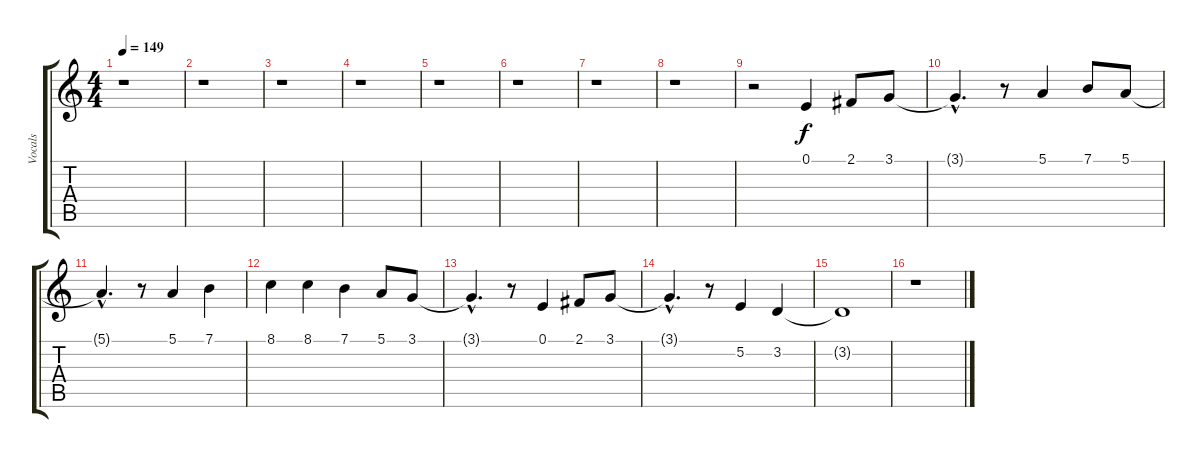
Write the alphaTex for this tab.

\track ("Vocals" "Vocals") {instrument brightacousticpiano}
\staff {score tabs}
\tuning (E4 B3 G3 D3 A2 E2) {hide}
\ts (4 4)
\tempo 149
\clef g2
\ks c
r.1{dy f instrument brightacousticpiano} |
r.1 |
r.1 |
r.1 |
r.1 |
r.1 |
r.1 |
r.1 |
r.2 0.1.4 2.1.8 3.1.8 |
3.1{hac t}.4{d} r.8 5.1.4 7.1.8 5.1.8 |
5.1{hac t}.4{d} r.8 5.1.4 7.1.4 |
8.1.4 8.1.4 7.1.4 5.1.8 3.1.8 |
3.1{hac t}.4{d} r.8 0.1.4 2.1.8 3.1.8 |
3.1{hac t}.4{d} r.8 5.2.4 3.2.4 |
3.2{t}.1 |
r.1
